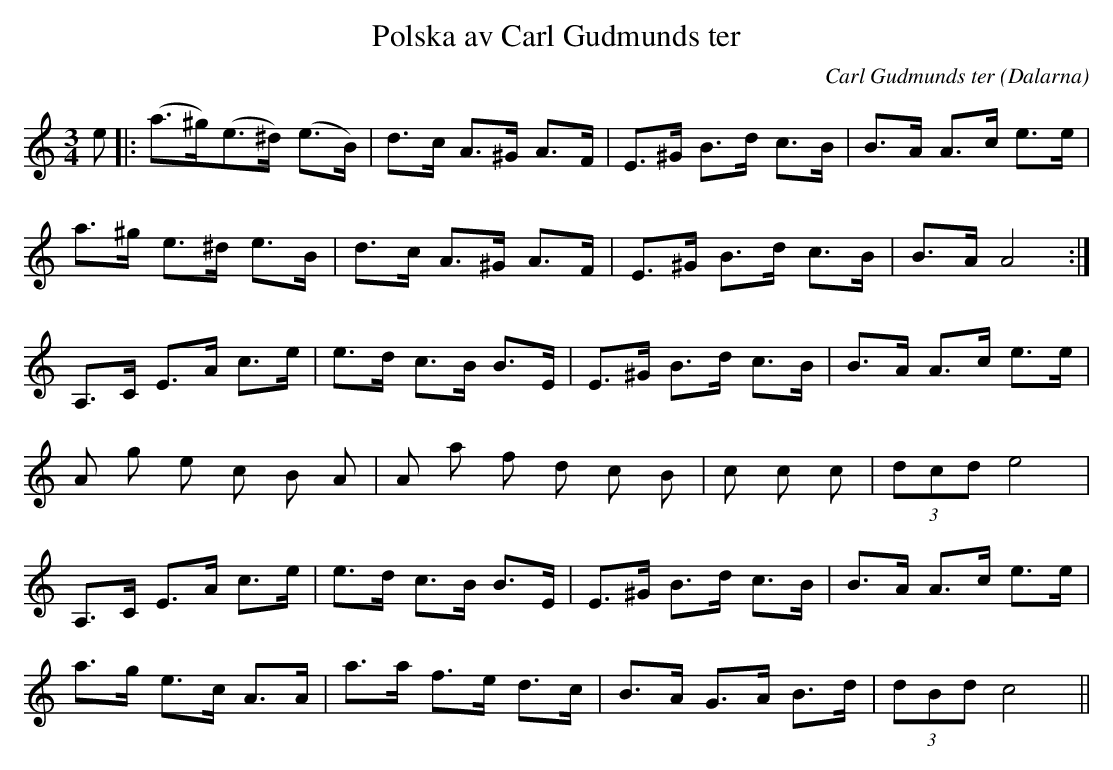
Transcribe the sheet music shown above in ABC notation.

X:1
T:Polska av Carl Gudmunds ter
C:Carl Gudmunds ter
O:Dalarna
M:3/4
L:1/8
K:Am
e|:(a>^g)(e>^d) (e>B)|d>c A>^G A>F|E>^G B>d c>B|B>A A>c e>e|
a>^g e>^d e>B|d>c A>^G A>F|E>^G B>d c>B|B>A A4:|
A,>C E>A c>e|e>d c>B B>E|E>^G B>d c>B|B>A A>c e>e|
A g e c B A|A a f d c B|c c 2c |(3 dcd e4|
A,>C E>A c>e|e>d c>B B>E|E>^G B>d c>B|B>A A>c e>e|
a>g e>c A>A|a>a f>e d>c|B>A G>A B>d|(3 dBd c4||
